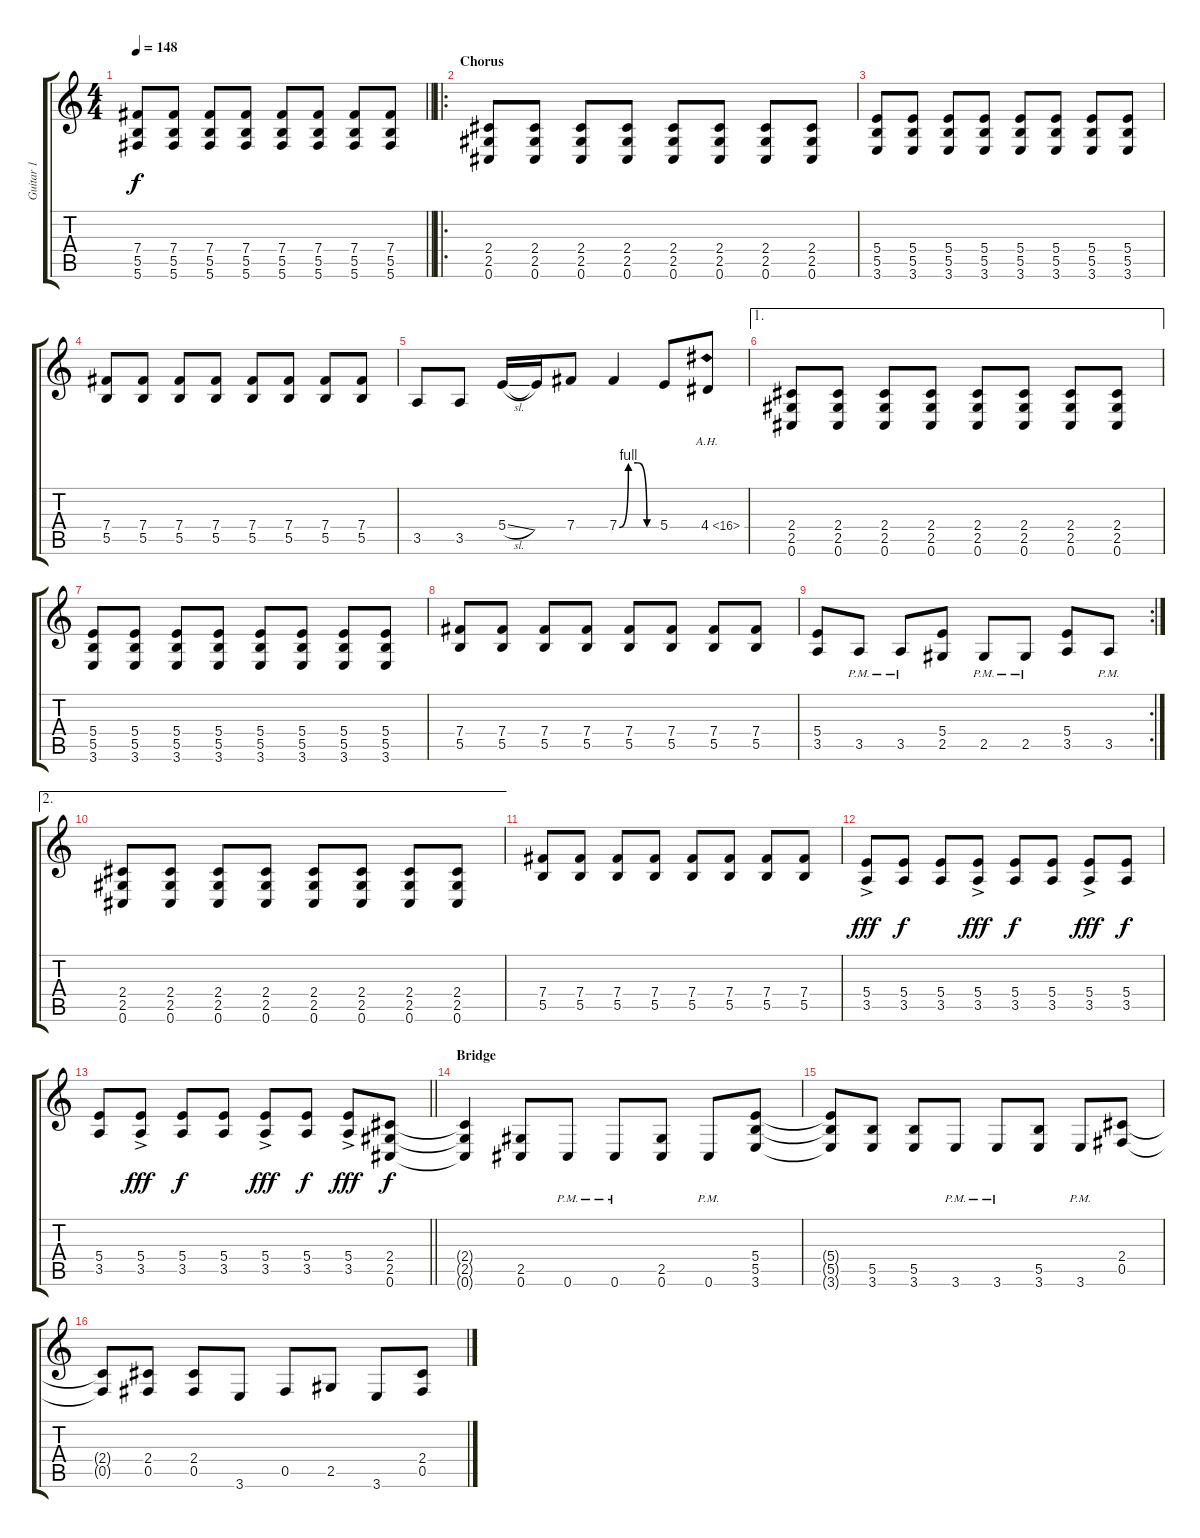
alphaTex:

\track ("Guitar 1" "Guitar 1") {instrument overdrivenguitar}
\staff {score tabs}
\tuning (Db4 Ab3 E3 B2 Gb2 Db2) {hide}
\ts (4 4)
\tempo 148
\clef g2
\barLineRight lightlight
\ks c
(7.4 5.5 5.6).8{dy f} (7.4 5.5 5.6).8 (7.4 5.5 5.6).8 (7.4 5.5 5.6).8 (7.4 5.5 5.6).8 (7.4 5.5 5.6).8 (7.4 5.5 5.6).8 (7.4 5.5 5.6).8 |
\ro
\section ("" "Chorus")
(2.4 2.5 0.6).8 (2.4 2.5 0.6).8 (2.4 2.5 0.6).8 (2.4 2.5 0.6).8 (2.4 2.5 0.6).8 (2.4 2.5 0.6).8 (2.4 2.5 0.6).8 (2.4 2.5 0.6).8 |
(5.4 5.5 3.6).8 (5.4 5.5 3.6).8 (5.4 5.5 3.6).8 (5.4 5.5 3.6).8 (5.4 5.5 3.6).8 (5.4 5.5 3.6).8 (5.4 5.5 3.6).8 (5.4 5.5 3.6).8 |
(7.4 5.5).8 (7.4 5.5).8 (7.4 5.5).8 (7.4 5.5).8 (7.4 5.5).8 (7.4 5.5).8 (7.4 5.5).8 (7.4 5.5).8 |
3.5.8 3.5.8 5.4{sl}.16 5.4{t}.16 7.4.8 7.4{be (custom 0 0 15 4 30 4 45 0 60 0)}.4 5.4.8 4.4{ah 12}.8 |
\ae 1
(2.4 2.5 0.6).8 (2.4 2.5 0.6).8 (2.4 2.5 0.6).8 (2.4 2.5 0.6).8 (2.4 2.5 0.6).8 (2.4 2.5 0.6).8 (2.4 2.5 0.6).8 (2.4 2.5 0.6).8 |
(5.4 5.5 3.6).8 (5.4 5.5 3.6).8 (5.4 5.5 3.6).8 (5.4 5.5 3.6).8 (5.4 5.5 3.6).8 (5.4 5.5 3.6).8 (5.4 5.5 3.6).8 (5.4 5.5 3.6).8 |
(7.4 5.5).8 (7.4 5.5).8 (7.4 5.5).8 (7.4 5.5).8 (7.4 5.5).8 (7.4 5.5).8 (7.4 5.5).8 (7.4 5.5).8 |
\rc 2
(5.4 3.5).8 3.5{pm}.8 3.5{pm}.8 (5.4 2.5).8 2.5{pm}.8 2.5{pm}.8 (5.4 3.5).8 3.5{pm}.8 |
\ae 2
(2.4 2.5 0.6).8 (2.4 2.5 0.6).8 (2.4 2.5 0.6).8 (2.4 2.5 0.6).8 (2.4 2.5 0.6).8 (2.4 2.5 0.6).8 (2.4 2.5 0.6).8 (2.4 2.5 0.6).8 |
(7.4 5.5).8 (7.4 5.5).8 (7.4 5.5).8 (7.4 5.5).8 (7.4 5.5).8 (7.4 5.5).8 (7.4 5.5).8 (7.4 5.5).8 |
(5.4{ac} 3.5{ac}).8{dy fff} (5.4 3.5).8{dy f} (5.4 3.5).8 (5.4{ac} 3.5{ac}).8{dy fff} (5.4 3.5).8{dy f} (5.4 3.5).8 (5.4{ac} 3.5{ac}).8{dy fff} (5.4 3.5).8{dy f} |
\barLineRight lightlight
(5.4 3.5).8 (5.4{ac} 3.5{ac}).8{dy fff} (5.4 3.5).8{dy f} (5.4 3.5).8 (5.4{ac} 3.5{ac}).8{dy fff} (5.4 3.5).8{dy f} (5.4{ac} 3.5{ac}).8{dy fff} (2.4 2.5 0.6).8{dy f} |
\section ("" "Bridge")
(2.4{t} 2.5{t} 0.6{t}).4 (2.5 0.6).8 0.6{pm}.8 0.6{pm}.8 (2.5 0.6).8 0.6{pm}.8 (5.4 5.5 3.6).8 |
(5.4{t} 5.5{t} 3.6{t}).8 (5.5 3.6).8 (5.5 3.6).8 3.6{pm}.8 3.6{pm}.8 (5.5 3.6).8 3.6{pm}.8 (2.4 0.5).8 |
(2.4{t} 0.5{t}).8 (2.4 0.5).8 (2.4 0.5).8 3.6.8 0.5.8 2.5.8 3.6.8 (2.4 0.5).8
